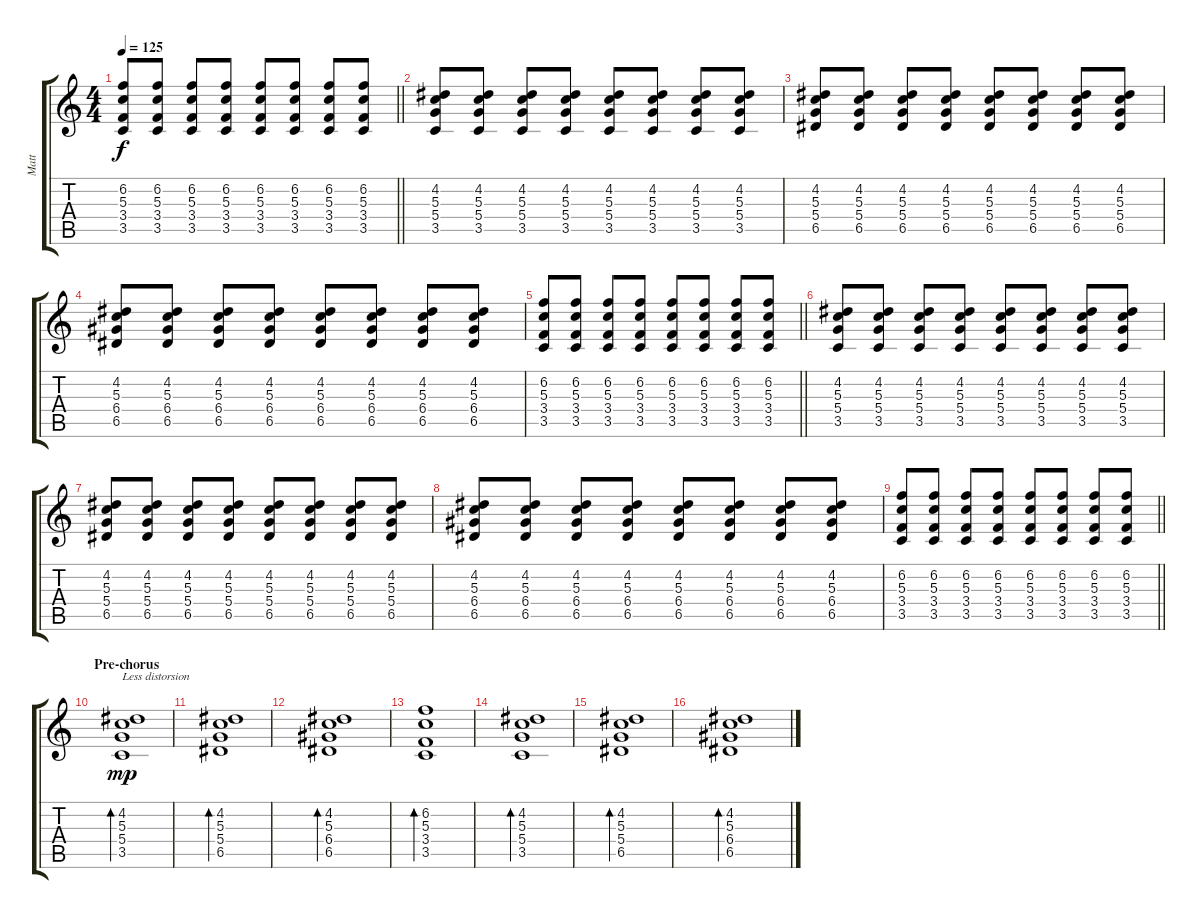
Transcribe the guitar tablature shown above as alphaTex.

\track ("Matt" "Matt") {instrument distortionguitar}
\staff {score tabs}
\tuning (E4 B3 G3 D3 A2 C2) {hide}
\ts (4 4)
\tempo 125
\clef g2
\barLineRight lightlight
\ks c
(6.2 5.3 3.4 3.5).8{dy f} (6.2 5.3 3.4 3.5).8 (6.2 5.3 3.4 3.5).8 (6.2 5.3 3.4 3.5).8 (6.2 5.3 3.4 3.5).8 (6.2 5.3 3.4 3.5).8 (6.2 5.3 3.4 3.5).8 (6.2 5.3 3.4 3.5).8 |
(4.2 5.3 5.4 3.5).8 (4.2 5.3 5.4 3.5).8 (4.2 5.3 5.4 3.5).8 (4.2 5.3 5.4 3.5).8 (4.2 5.3 5.4 3.5).8 (4.2 5.3 5.4 3.5).8 (4.2 5.3 5.4 3.5).8 (4.2 5.3 5.4 3.5).8 |
(4.2 5.3 5.4 6.5).8 (4.2 5.3 5.4 6.5).8 (4.2 5.3 5.4 6.5).8 (4.2 5.3 5.4 6.5).8 (4.2 5.3 5.4 6.5).8 (4.2 5.3 5.4 6.5).8 (4.2 5.3 5.4 6.5).8 (4.2 5.3 5.4 6.5).8 |
(4.2 5.3 6.4 6.5).8 (4.2 5.3 6.4 6.5).8 (4.2 5.3 6.4 6.5).8 (4.2 5.3 6.4 6.5).8 (4.2 5.3 6.4 6.5).8 (4.2 5.3 6.4 6.5).8 (4.2 5.3 6.4 6.5).8 (4.2 5.3 6.4 6.5).8 |
\barLineRight lightlight
(6.2 5.3 3.4 3.5).8 (6.2 5.3 3.4 3.5).8 (6.2 5.3 3.4 3.5).8 (6.2 5.3 3.4 3.5).8 (6.2 5.3 3.4 3.5).8 (6.2 5.3 3.4 3.5).8 (6.2 5.3 3.4 3.5).8 (6.2 5.3 3.4 3.5).8 |
(4.2 5.3 5.4 3.5).8 (4.2 5.3 5.4 3.5).8 (4.2 5.3 5.4 3.5).8 (4.2 5.3 5.4 3.5).8 (4.2 5.3 5.4 3.5).8 (4.2 5.3 5.4 3.5).8 (4.2 5.3 5.4 3.5).8 (4.2 5.3 5.4 3.5).8 |
(4.2 5.3 5.4 6.5).8 (4.2 5.3 5.4 6.5).8 (4.2 5.3 5.4 6.5).8 (4.2 5.3 5.4 6.5).8 (4.2 5.3 5.4 6.5).8 (4.2 5.3 5.4 6.5).8 (4.2 5.3 5.4 6.5).8 (4.2 5.3 5.4 6.5).8 |
(4.2 5.3 6.4 6.5).8 (4.2 5.3 6.4 6.5).8 (4.2 5.3 6.4 6.5).8 (4.2 5.3 6.4 6.5).8 (4.2 5.3 6.4 6.5).8 (4.2 5.3 6.4 6.5).8 (4.2 5.3 6.4 6.5).8 (4.2 5.3 6.4 6.5).8 |
\barLineRight lightlight
(6.2 5.3 3.4 3.5).8 (6.2 5.3 3.4 3.5).8 (6.2 5.3 3.4 3.5).8 (6.2 5.3 3.4 3.5).8 (6.2 5.3 3.4 3.5).8 (6.2 5.3 3.4 3.5).8 (6.2 5.3 3.4 3.5).8 (6.2 5.3 3.4 3.5).8 |
\section ("" "Pre-chorus")
(4.2 5.3 5.4 3.5).1{bd 480 txt "Less distorsion" dy mp} |
(4.2 5.3 5.4 6.5).1{bd 480} |
(4.2 5.3 6.4 6.5).1{bd 480} |
(6.2 5.3 3.4 3.5).1{bd 480} |
(4.2 5.3 5.4 3.5).1{bd 480} |
(4.2 5.3 5.4 6.5).1{bd 480} |
(4.2 5.3 6.4 6.5).1{bd 480}
